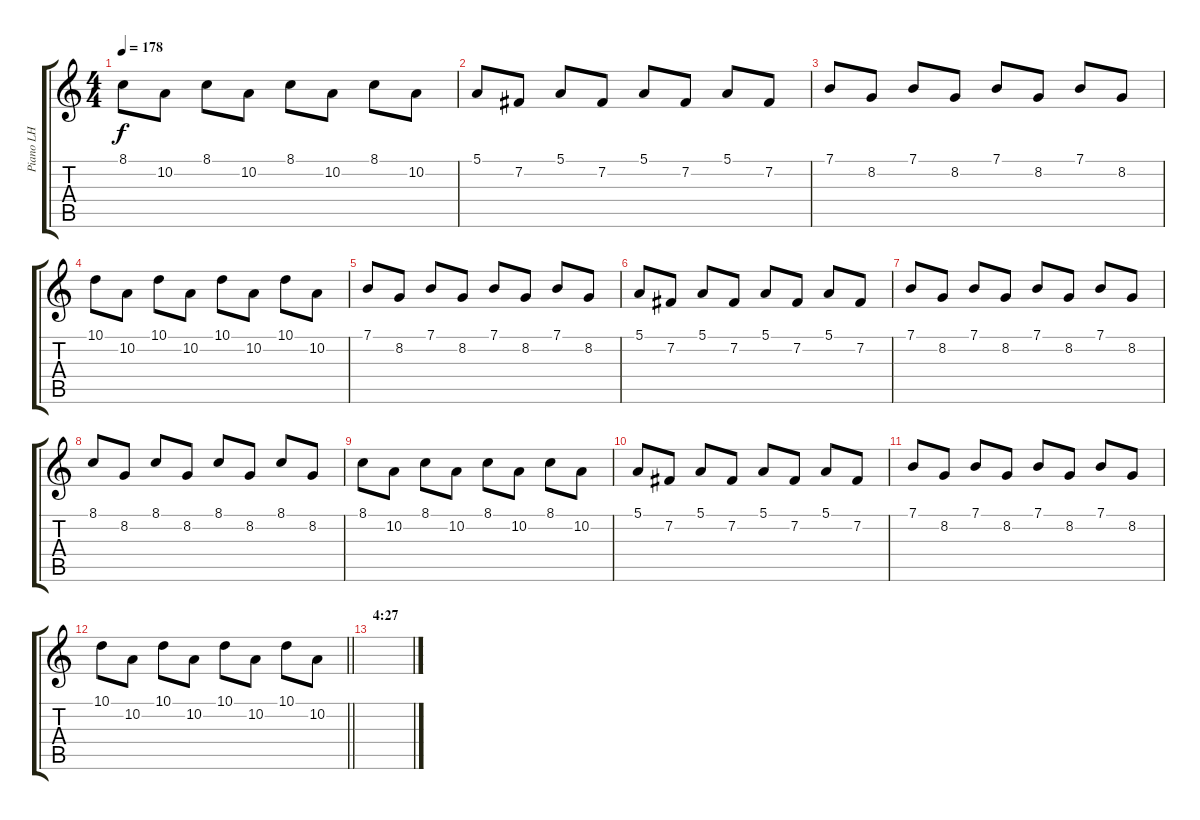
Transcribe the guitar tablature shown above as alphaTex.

\track ("Piano LH" "Piano LH") {instrument acousticgrandpiano}
\staff {score tabs}
\tuning (E4 B3 G3 D3 A2 E2) {hide}
\ts (4 4)
\tempo 178
\clef g2
\ks c
8.1.8{dy f} 10.2.8 8.1.8 10.2.8 8.1.8 10.2.8 8.1.8 10.2.8 |
5.1.8 7.2.8 5.1.8 7.2.8 5.1.8 7.2.8 5.1.8 7.2.8 |
7.1.8 8.2.8 7.1.8 8.2.8 7.1.8 8.2.8 7.1.8 8.2.8 |
10.1.8 10.2.8 10.1.8 10.2.8 10.1.8 10.2.8 10.1.8 10.2.8 |
7.1.8 8.2.8 7.1.8 8.2.8 7.1.8 8.2.8 7.1.8 8.2.8 |
5.1.8 7.2.8 5.1.8 7.2.8 5.1.8 7.2.8 5.1.8 7.2.8 |
7.1.8 8.2.8 7.1.8 8.2.8 7.1.8 8.2.8 7.1.8 8.2.8 |
8.1.8 8.2.8 8.1.8 8.2.8 8.1.8 8.2.8 8.1.8 8.2.8 |
8.1.8 10.2.8 8.1.8 10.2.8 8.1.8 10.2.8 8.1.8 10.2.8 |
5.1.8 7.2.8 5.1.8 7.2.8 5.1.8 7.2.8 5.1.8 7.2.8 |
7.1.8 8.2.8 7.1.8 8.2.8 7.1.8 8.2.8 7.1.8 8.2.8 |
\barLineRight lightlight
10.1.8 10.2.8 10.1.8 10.2.8 10.1.8 10.2.8 10.1.8 10.2.8 |
\section ("" "4:27")
